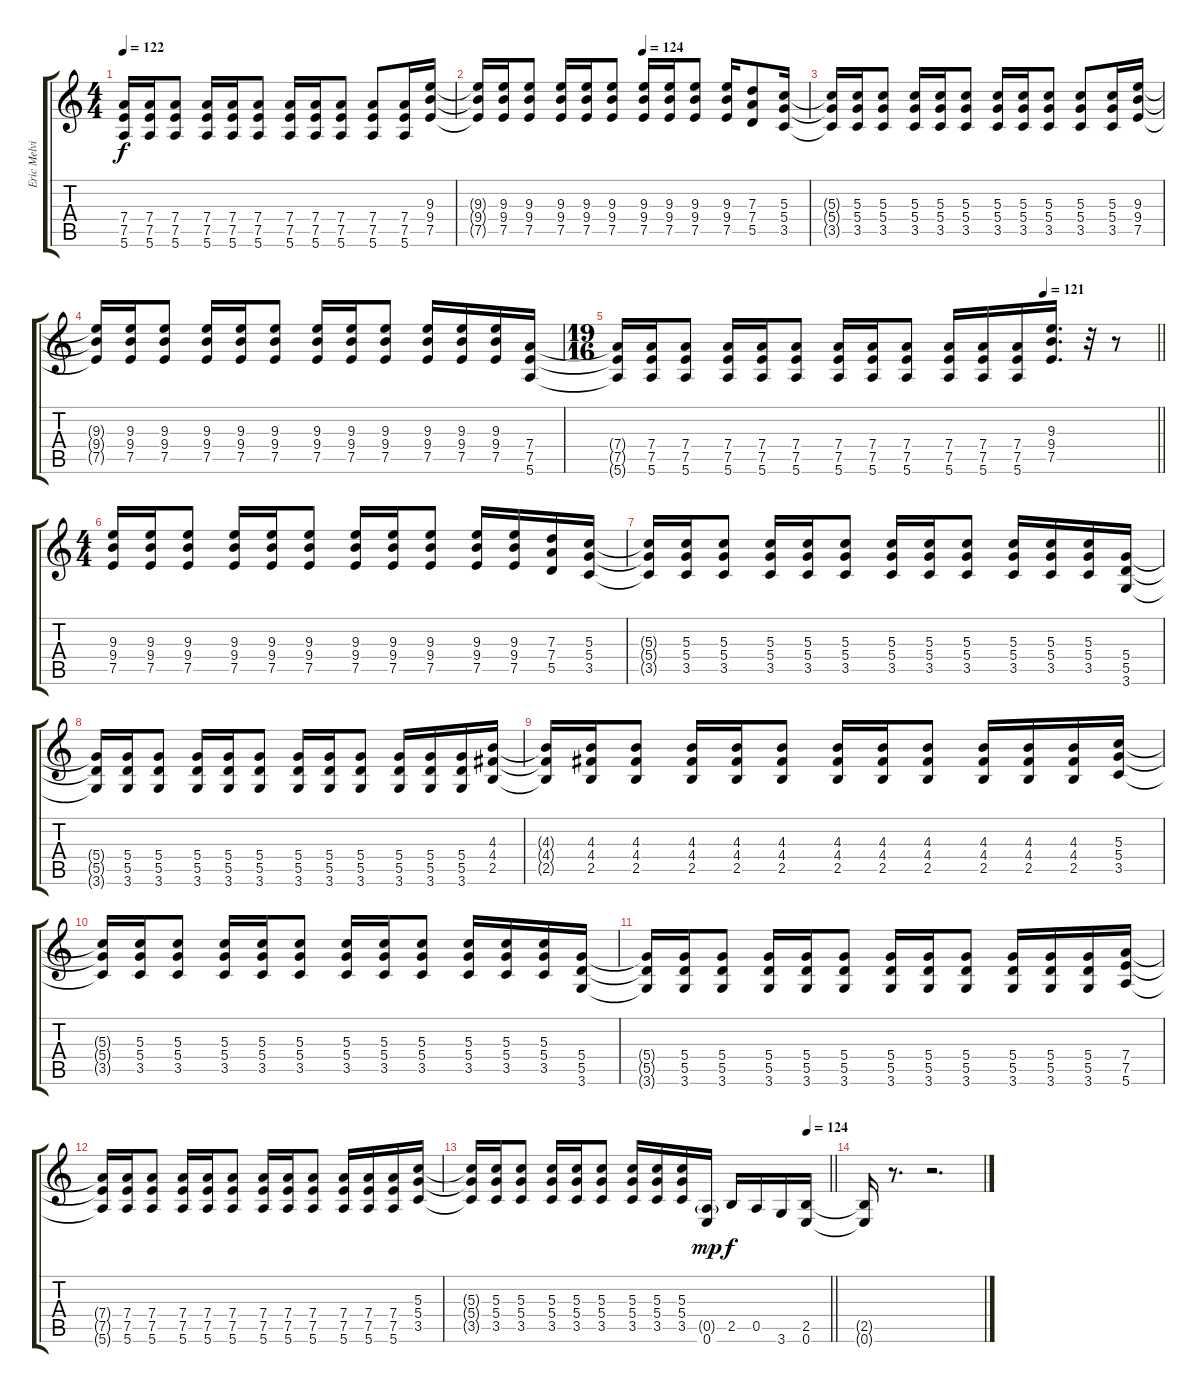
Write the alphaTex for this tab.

\track ("Eric Melvin" "Eric Melvi") {instrument distortionguitar}
\staff {score tabs}
\tuning (E4 B3 G3 D3 A2 E2) {hide}
\ts (4 4)
\tempo 122
\clef g2
\ks c
(7.4{t} 7.5{t} 5.6{t}).16{dy f} (7.4 7.5 5.6).16 (7.4 7.5 5.6).8 (7.4 7.5 5.6).16 (7.4 7.5 5.6).16 (7.4 7.5 5.6).8 (7.4 7.5 5.6).16 (7.4 7.5 5.6).16 (7.4 7.5 5.6).8 (7.4 7.5 5.6).8 (7.4 7.5 5.6).16 (9.3 9.4 7.5).16 |
\tempo (124 0.5)
(9.3{t} 9.4{t} 7.5{t}).16 (9.3 9.4 7.5).16 (9.3 9.4 7.5).8 (9.3 9.4 7.5).16 (9.3 9.4 7.5).16 (9.3 9.4 7.5).8 (9.3 9.4 7.5).16 (9.3 9.4 7.5).16 (9.3 9.4 7.5).8 (9.3 9.4 7.5).16 (7.3 7.4 5.5).8 (5.3 5.4 3.5).16 |
(5.3{t} 5.4{t} 3.5{t}).16 (5.3 5.4 3.5).16 (5.3 5.4 3.5).8 (5.3 5.4 3.5).16 (5.3 5.4 3.5).16 (5.3 5.4 3.5).8 (5.3 5.4 3.5).16 (5.3 5.4 3.5).16 (5.3 5.4 3.5).8 (5.3 5.4 3.5).8 (5.3 5.4 3.5).16 (9.3 9.4 7.5).16 |
(9.3{t} 9.4{t} 7.5{t}).16 (9.3 9.4 7.5).16 (9.3 9.4 7.5).8 (9.3 9.4 7.5).16 (9.3 9.4 7.5).16 (9.3 9.4 7.5).8 (9.3 9.4 7.5).16 (9.3 9.4 7.5).16 (9.3 9.4 7.5).8 (9.3 9.4 7.5).16 (9.3 9.4 7.5).16 (9.3 9.4 7.5).16 (7.4 7.5 5.6).16 |
\ts (19 16)
\tempo (121 0.7894736842105263)
\barLineRight lightlight
(7.4{t} 7.5{t} 5.6{t}).16 (7.4 7.5 5.6).16 (7.4 7.5 5.6).8 (7.4 7.5 5.6).16 (7.4 7.5 5.6).16 (7.4 7.5 5.6).8 (7.4 7.5 5.6).16 (7.4 7.5 5.6).16 (7.4 7.5 5.6).8 (7.4 7.5 5.6).16 (7.4 7.5 5.6).16 (7.4 7.5 5.6).16 (9.3 9.4 7.5).16{d} r.32 r.8 |
\ts (4 4)
\section ("" "")
(9.3 9.4 7.5).16 (9.3 9.4 7.5).16 (9.3 9.4 7.5).8 (9.3 9.4 7.5).16 (9.3 9.4 7.5).16 (9.3 9.4 7.5).8 (9.3 9.4 7.5).16 (9.3 9.4 7.5).16 (9.3 9.4 7.5).8 (9.3 9.4 7.5).16 (9.3 9.4 7.5).16 (7.3 7.4 5.5).16 (5.3 5.4 3.5).16 |
(5.3{t} 5.4{t} 3.5{t}).16 (5.3 5.4 3.5).16 (5.3 5.4 3.5).8 (5.3 5.4 3.5).16 (5.3 5.4 3.5).16 (5.3 5.4 3.5).8 (5.3 5.4 3.5).16 (5.3 5.4 3.5).16 (5.3 5.4 3.5).8 (5.3 5.4 3.5).16 (5.3 5.4 3.5).16 (5.3 5.4 3.5).16 (5.4 5.5 3.6).16 |
(5.4{t} 5.5{t} 3.6{t}).16 (5.4 5.5 3.6).16 (5.4 5.5 3.6).8 (5.4 5.5 3.6).16 (5.4 5.5 3.6).16 (5.4 5.5 3.6).8 (5.4 5.5 3.6).16 (5.4 5.5 3.6).16 (5.4 5.5 3.6).8 (5.4 5.5 3.6).16 (5.4 5.5 3.6).16 (5.4 5.5 3.6).16 (4.3 4.4 2.5).16 |
(4.3{t} 4.4{t} 2.5{t}).16 (4.3 4.4 2.5).16 (4.3 4.4 2.5).8 (4.3 4.4 2.5).16 (4.3 4.4 2.5).16 (4.3 4.4 2.5).8 (4.3 4.4 2.5).16 (4.3 4.4 2.5).16 (4.3 4.4 2.5).8 (4.3 4.4 2.5).16 (4.3 4.4 2.5).16 (4.3 4.4 2.5).16 (5.3 5.4 3.5).16 |
(5.3{t} 5.4{t} 3.5{t}).16 (5.3 5.4 3.5).16 (5.3 5.4 3.5).8 (5.3 5.4 3.5).16 (5.3 5.4 3.5).16 (5.3 5.4 3.5).8 (5.3 5.4 3.5).16 (5.3 5.4 3.5).16 (5.3 5.4 3.5).8 (5.3 5.4 3.5).16 (5.3 5.4 3.5).16 (5.3 5.4 3.5).16 (5.4 5.5 3.6).16 |
(5.4{t} 5.5{t} 3.6{t}).16 (5.4 5.5 3.6).16 (5.4 5.5 3.6).8 (5.4 5.5 3.6).16 (5.4 5.5 3.6).16 (5.4 5.5 3.6).8 (5.4 5.5 3.6).16 (5.4 5.5 3.6).16 (5.4 5.5 3.6).8 (5.4 5.5 3.6).16 (5.4 5.5 3.6).16 (5.4 5.5 3.6).16 (7.4 7.5 5.6).16 |
(7.4{t} 7.5{t} 5.6{t}).16 (7.4 7.5 5.6).16 (7.4 7.5 5.6).8 (7.4 7.5 5.6).16 (7.4 7.5 5.6).16 (7.4 7.5 5.6).8 (7.4 7.5 5.6).16 (7.4 7.5 5.6).16 (7.4 7.5 5.6).8 (7.4 7.5 5.6).16 (7.4 7.5 5.6).16 (7.4 7.5 5.6).16 (5.3 5.4 3.5).16 |
\tempo (124 0.9375)
\barLineRight lightlight
(5.3{t} 5.4{t} 3.5{t}).16 (5.3 5.4 3.5).16 (5.3 5.4 3.5).8 (5.3 5.4 3.5).16 (5.3 5.4 3.5).16 (5.3 5.4 3.5).8 (5.3 5.4 3.5).16 (5.3 5.4 3.5).16 (5.3 5.4 3.5).16 (0.5{g} 0.6).16{dy mp} 2.5.16{dy f} 0.5.16 3.6.16 (2.5 0.6).16 |
\section ("" "")
(2.5{t} 0.6{t}).16 r.8{d} r.2{d}
